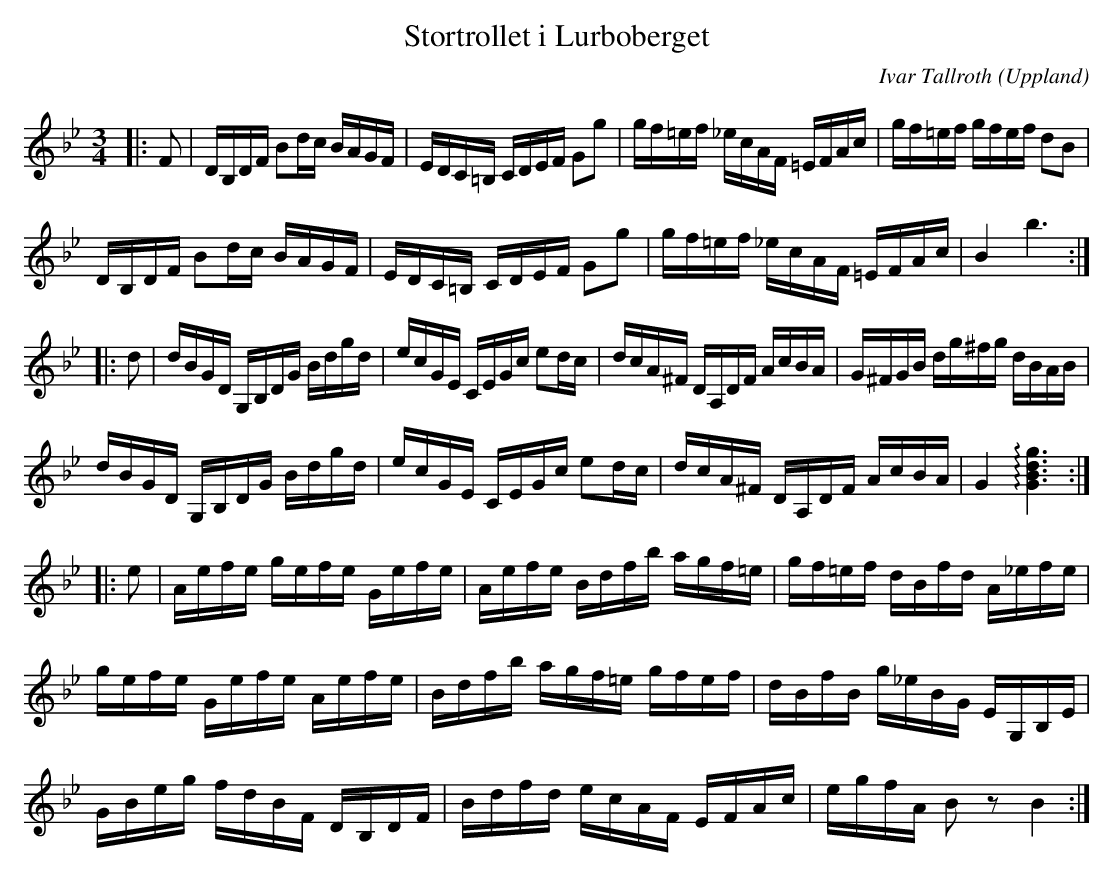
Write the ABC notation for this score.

X:1
T:Stortrollet i Lurboberget
O:Uppland
C:Ivar Tallroth
L:1/16
M:3/4
K:Bb
|: F2 | DB,DF B2dc BAGF | EDC=B, CDEF G2g2 | gf=ef _ecAF =EFAc | gf=ef gfef d2B2 |
      DB,DF B2dc BAGF | EDC=B, CDEF G2g2 | gf=ef _ecAF =EFAc | B4 b6 ::
d2 | dBGD G,B,DG Bdgd | ecGE CEGc e2dc | dcA^F DA,DF AcBA | G^FGB dg^fg dBAB |
     dBGD G,B,DG Bdgd | ecGE CEGc e2dc | dcA^F DA,DF AcBA | G4 !arpeggio![GBdg]6 ::
e2 | Aefe gefe Gefe | Aefe Bdfb agf=e | gf=ef dBfd A_efe |
     gefe Gefe Aefe | Bdfb agf=e gfef | dBfB g_eBG EG,B,E |
     GBeg fdBF DB,DF | Bdfd ecAF EFAc | egfA B2z2 B4 :|
